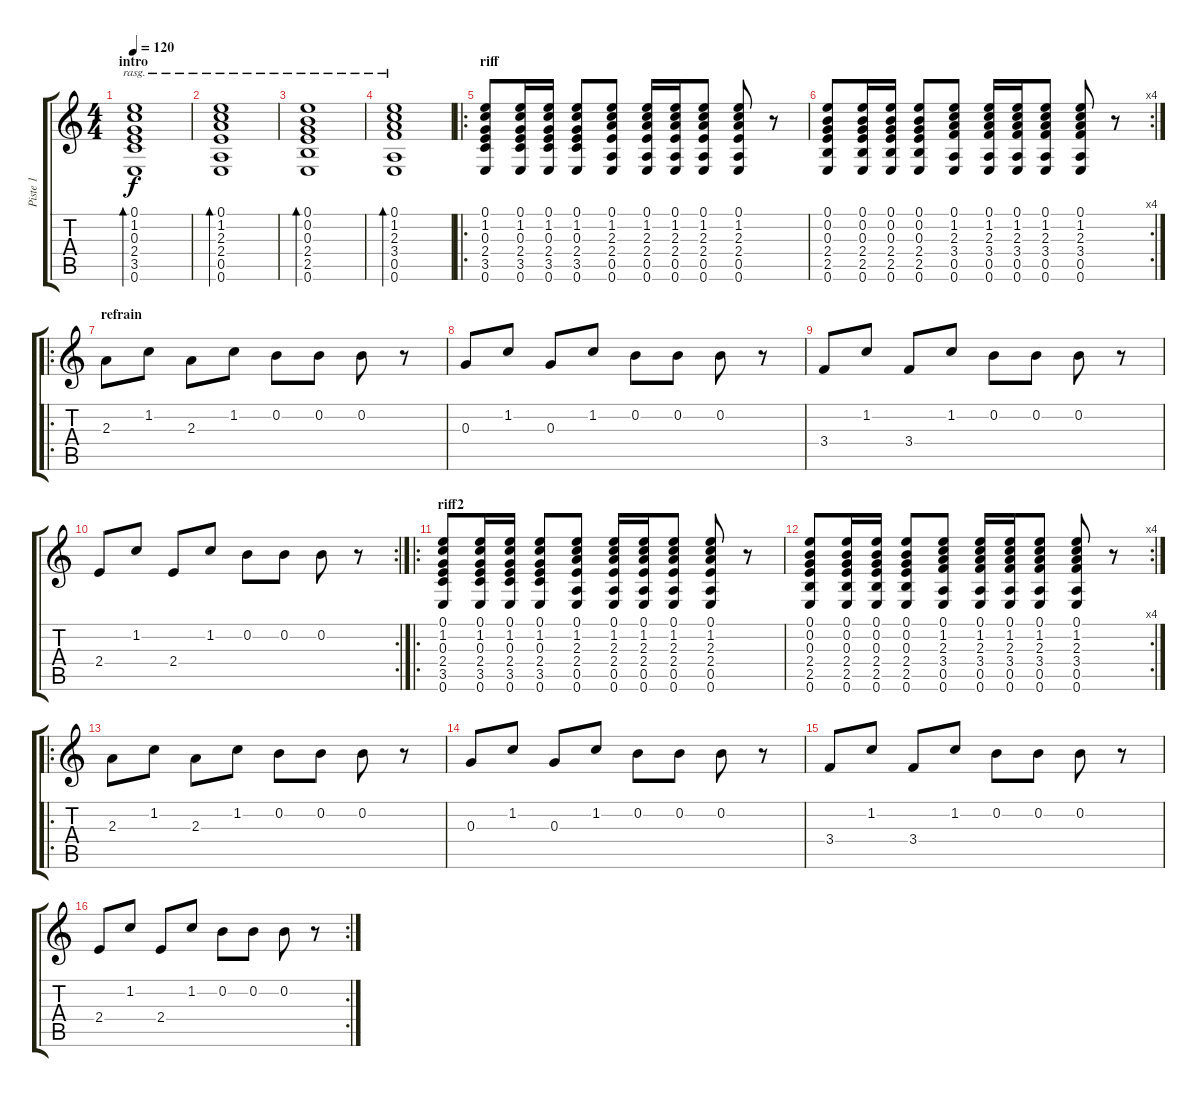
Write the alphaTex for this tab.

\track ("Piste 1" "Piste 1") {instrument acousticguitarnylon}
\staff {score tabs}
\tuning (E4 B3 G3 D3 A2 E2) {hide}
\ts (4 4)
\section ("" "intro")
\tempo 120
\clef g2
\ks c
(0.1 1.2 0.3 2.4 3.5 0.6).1{bd 120 rasg ii dy f instrument acousticguitarnylon} |
(0.1 1.2 2.3 2.4 0.5 0.6).1{bd 120 rasg ii} |
(0.1 0.2 0.3 2.4 2.5 0.6).1{bd 120 rasg ii} |
(0.1 1.2 2.3 3.4 0.5 0.6).1{bd 120 rasg ii} |
\ro
\section ("" "riff")
(0.1 1.2 0.3 2.4 3.5 0.6).8 (0.1 1.2 0.3 2.4 3.5 0.6).16 (0.1 1.2 0.3 2.4 3.5 0.6).16 (0.1 1.2 0.3 2.4 3.5 0.6).8 (0.1 1.2 2.3 2.4 0.5 0.6).8 (0.1 1.2 2.3 2.4 0.5 0.6).16 (0.1 1.2 2.3 2.4 0.5 0.6).16 (0.1 1.2 2.3 2.4 0.5 0.6).8 (0.1 1.2 2.3 2.4 0.5 0.6).8 r.8 |
\rc 4
(0.1 0.2 0.3 2.4 2.5 0.6).8 (0.1 0.2 0.3 2.4 2.5 0.6).16 (0.1 0.2 0.3 2.4 2.5 0.6).16 (0.1 0.2 0.3 2.4 2.5 0.6).8 (0.1 1.2 2.3 3.4 0.5 0.6).8 (0.1 1.2 2.3 3.4 0.5 0.6).16 (0.1 1.2 2.3 3.4 0.5 0.6).16 (0.1 1.2 2.3 3.4 0.5 0.6).8 (0.1 1.2 2.3 3.4 0.5 0.6).8 r.8 |
\ro
\section ("" "refrain")
2.3.8 1.2.8 2.3.8 1.2.8 0.2.8 0.2.8 0.2.8 r.8 |
0.3.8 1.2.8 0.3.8 1.2.8 0.2.8 0.2.8 0.2.8 r.8 |
3.4.8 1.2.8 3.4.8 1.2.8 0.2.8 0.2.8 0.2.8 r.8 |
\rc 2
2.4.8 1.2.8 2.4.8 1.2.8 0.2.8 0.2.8 0.2.8 r.8 |
\ro
\section ("" "riff2")
(0.1 1.2 0.3 2.4 3.5 0.6).8 (0.1 1.2 0.3 2.4 3.5 0.6).16 (0.1 1.2 0.3 2.4 3.5 0.6).16 (0.1 1.2 0.3 2.4 3.5 0.6).8 (0.1 1.2 2.3 2.4 0.5 0.6).8 (0.1 1.2 2.3 2.4 0.5 0.6).16 (0.1 1.2 2.3 2.4 0.5 0.6).16 (0.1 1.2 2.3 2.4 0.5 0.6).8 (0.1 1.2 2.3 2.4 0.5 0.6).8 r.8 |
\rc 4
(0.1 0.2 0.3 2.4 2.5 0.6).8 (0.1 0.2 0.3 2.4 2.5 0.6).16 (0.1 0.2 0.3 2.4 2.5 0.6).16 (0.1 0.2 0.3 2.4 2.5 0.6).8 (0.1 1.2 2.3 3.4 0.5 0.6).8 (0.1 1.2 2.3 3.4 0.5 0.6).16 (0.1 1.2 2.3 3.4 0.5 0.6).16 (0.1 1.2 2.3 3.4 0.5 0.6).8 (0.1 1.2 2.3 3.4 0.5 0.6).8 r.8 |
\ro
2.3.8 1.2.8 2.3.8 1.2.8 0.2.8 0.2.8 0.2.8 r.8 |
0.3.8 1.2.8 0.3.8 1.2.8 0.2.8 0.2.8 0.2.8 r.8 |
3.4.8 1.2.8 3.4.8 1.2.8 0.2.8 0.2.8 0.2.8 r.8 |
\rc 2
2.4.8 1.2.8 2.4.8 1.2.8 0.2.8 0.2.8 0.2.8 r.8
